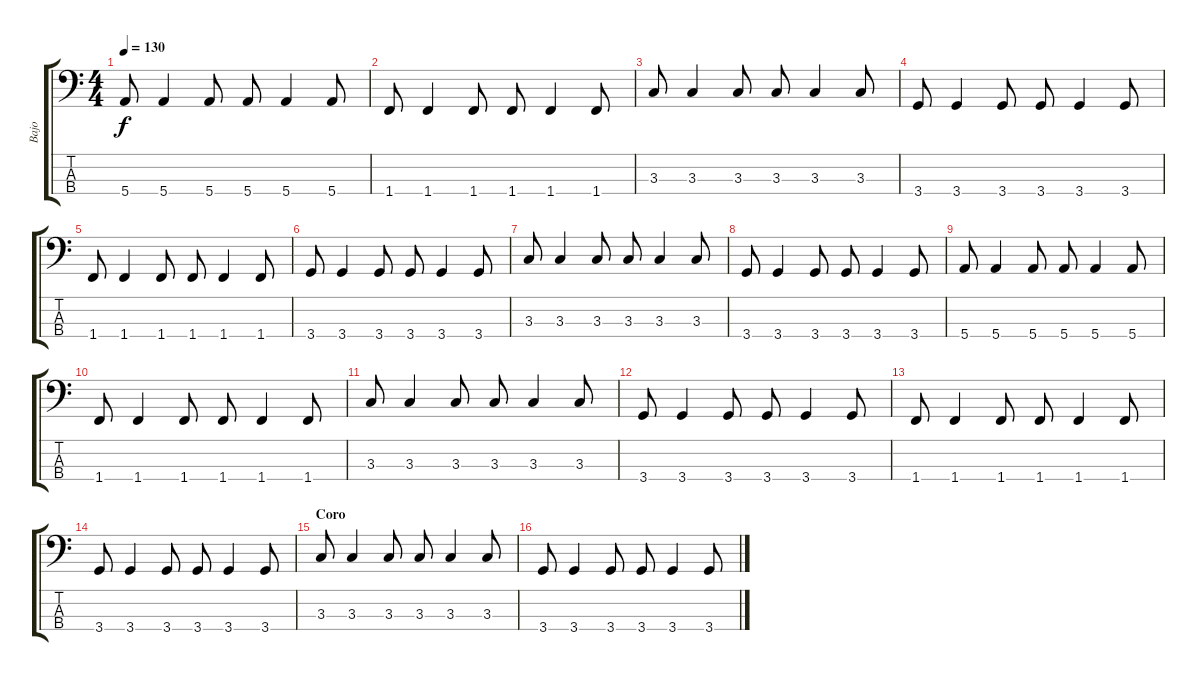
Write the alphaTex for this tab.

\track ("Bajo" "Bajo") {instrument electricbasspick}
\staff {score tabs}
\tuning (G2 D2 A1 E1) {hide}
\ts (4 4)
\tempo 130
\clef f4
\ks c
5.4.8{dy f} 5.4.4 5.4.8 5.4.8 5.4.4 5.4.8 |
1.4.8 1.4.4 1.4.8 1.4.8 1.4.4 1.4.8 |
3.3.8 3.3.4 3.3.8 3.3.8 3.3.4 3.3.8 |
3.4.8 3.4.4 3.4.8 3.4.8 3.4.4 3.4.8 |
1.4.8 1.4.4 1.4.8 1.4.8 1.4.4 1.4.8 |
3.4.8 3.4.4 3.4.8 3.4.8 3.4.4 3.4.8 |
3.3.8 3.3.4 3.3.8 3.3.8 3.3.4 3.3.8 |
3.4.8 3.4.4 3.4.8 3.4.8 3.4.4 3.4.8 |
5.4.8 5.4.4 5.4.8 5.4.8 5.4.4 5.4.8 |
1.4.8 1.4.4 1.4.8 1.4.8 1.4.4 1.4.8 |
3.3.8 3.3.4 3.3.8 3.3.8 3.3.4 3.3.8 |
3.4.8 3.4.4 3.4.8 3.4.8 3.4.4 3.4.8 |
1.4.8 1.4.4 1.4.8 1.4.8 1.4.4 1.4.8 |
3.4.8 3.4.4 3.4.8 3.4.8 3.4.4 3.4.8 |
\section ("" "Coro")
3.3.8 3.3.4 3.3.8 3.3.8 3.3.4 3.3.8 |
3.4.8 3.4.4 3.4.8 3.4.8 3.4.4 3.4.8
